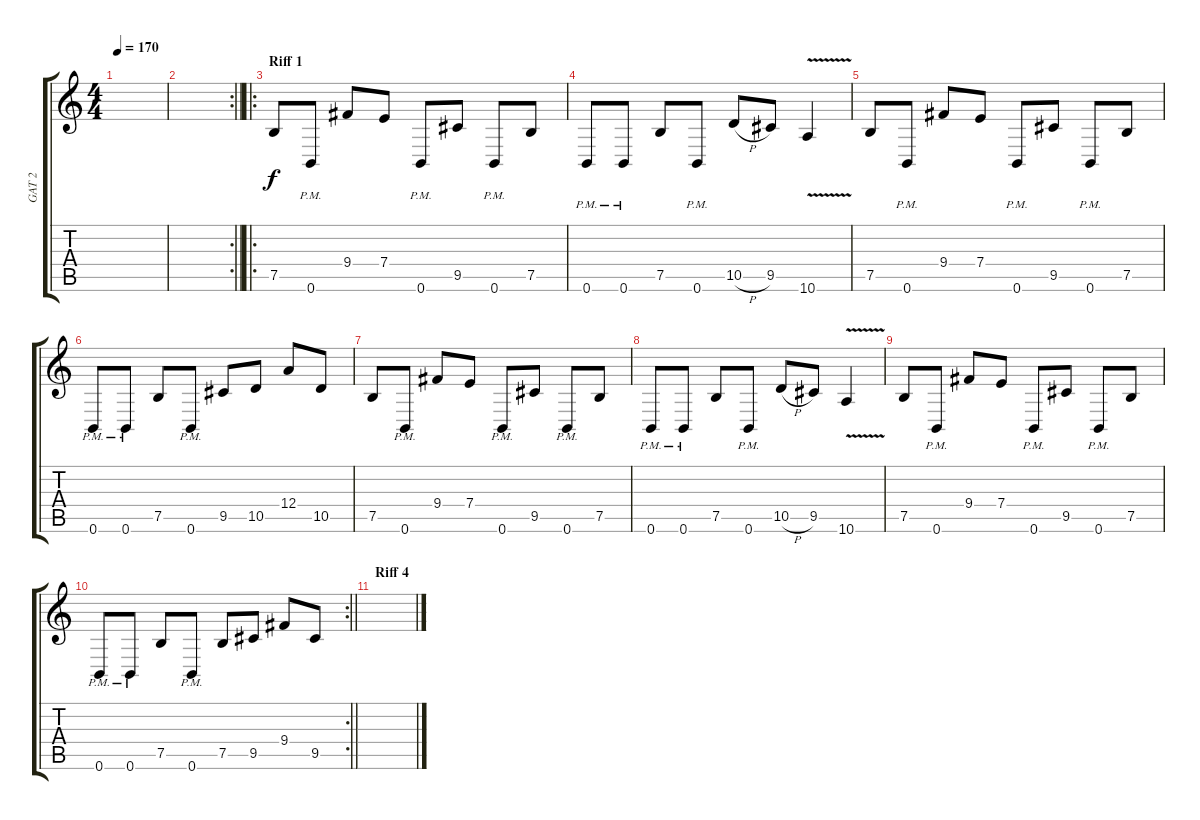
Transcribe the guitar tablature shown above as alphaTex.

\track ("GAT 2" "GAT 2") {instrument distortionguitar}
\staff {score tabs}
\tuning (B3 Gb3 D3 A2 E2 B1) {hide}
\ts (4 4)
\tempo 170
\clef g2
\ks c
|
\rc 2
\barLineRight lightlight
|
\ro
\section ("" "Riff 1")
7.5.8 0.6{pm}.8 9.4.8 7.4.8 0.6{pm}.8 9.5.8 0.6{pm}.8 7.5.8 |
0.6{pm}.8 0.6{pm}.8 7.5.8 0.6{pm}.8 10.5{h}.8 9.5.8 10.6{v}.4 |
7.5.8 0.6{pm}.8 9.4.8 7.4.8 0.6{pm}.8 9.5.8 0.6{pm}.8 7.5.8 |
0.6{pm}.8 0.6{pm}.8 7.5.8 0.6{pm}.8 9.5.8 10.5.8 12.4.8 10.5.8 |
7.5.8 0.6{pm}.8 9.4.8 7.4.8 0.6{pm}.8 9.5.8 0.6{pm}.8 7.5.8 |
0.6{pm}.8 0.6{pm}.8 7.5.8 0.6{pm}.8 10.5{h}.8 9.5.8 10.6{v}.4 |
7.5.8 0.6{pm}.8 9.4.8 7.4.8 0.6{pm}.8 9.5.8 0.6{pm}.8 7.5.8 |
\rc 2
\barLineRight lightlight
0.6{pm}.8 0.6{pm}.8 7.5.8 0.6{pm}.8 7.5.8 9.5.8 9.4.8 9.5.8 |
\section ("" "Riff 4")
